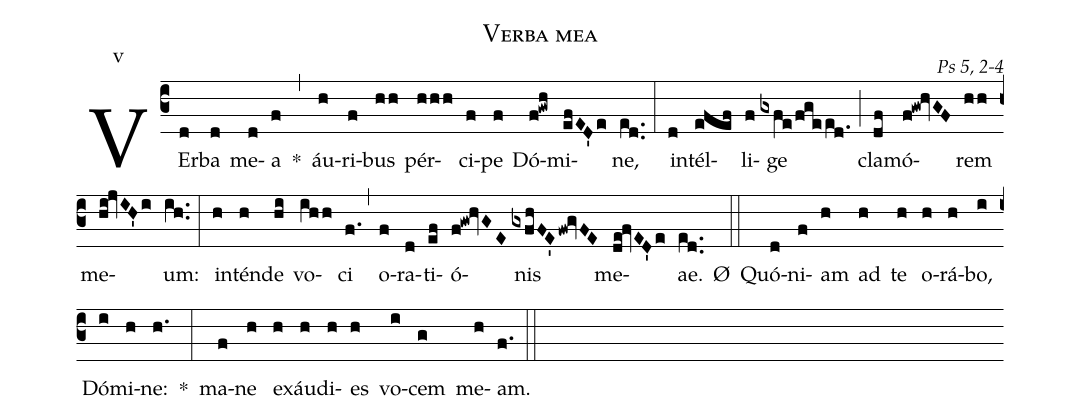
name:Verba mea;
commentary: Ps 5, 2-4;
mode:v;
%%
(c3) VEr(d)ba(d) me(d)a(f) *(,) áu(h)ri(f)bus(hh) pér(hhh)ci(f)pe(f) Dó(f!gwh)mi(efED'e)ne,(ed..) (:) in(d)tél(efef)li(f)ge(gxfe/fgeed.) (;) cla(df)mó(f!gw!hvGF)rem(hh) me(hi!jvIH'i)um:(ih..) (:) in(h)tén(h)de(hi) vo(ihh)ci(f.) (,) o(f)ra(d)ti(ef)ó(f!gw!hvGE)nis(gxfhFE'fw!gvFE) me(de!fvED'e)ae.(ed..) Ø(::) Quó(d)ni(f)am(h) ad(h) te(h) o(h)rá(h)bo,(i) Dó(i)mi(h)ne:(h.) *(:) ma(f)ne(h) ex(h)áu(h)di(h)es(h) vo(i)cem(g) me(h)am.(f.) (::)
